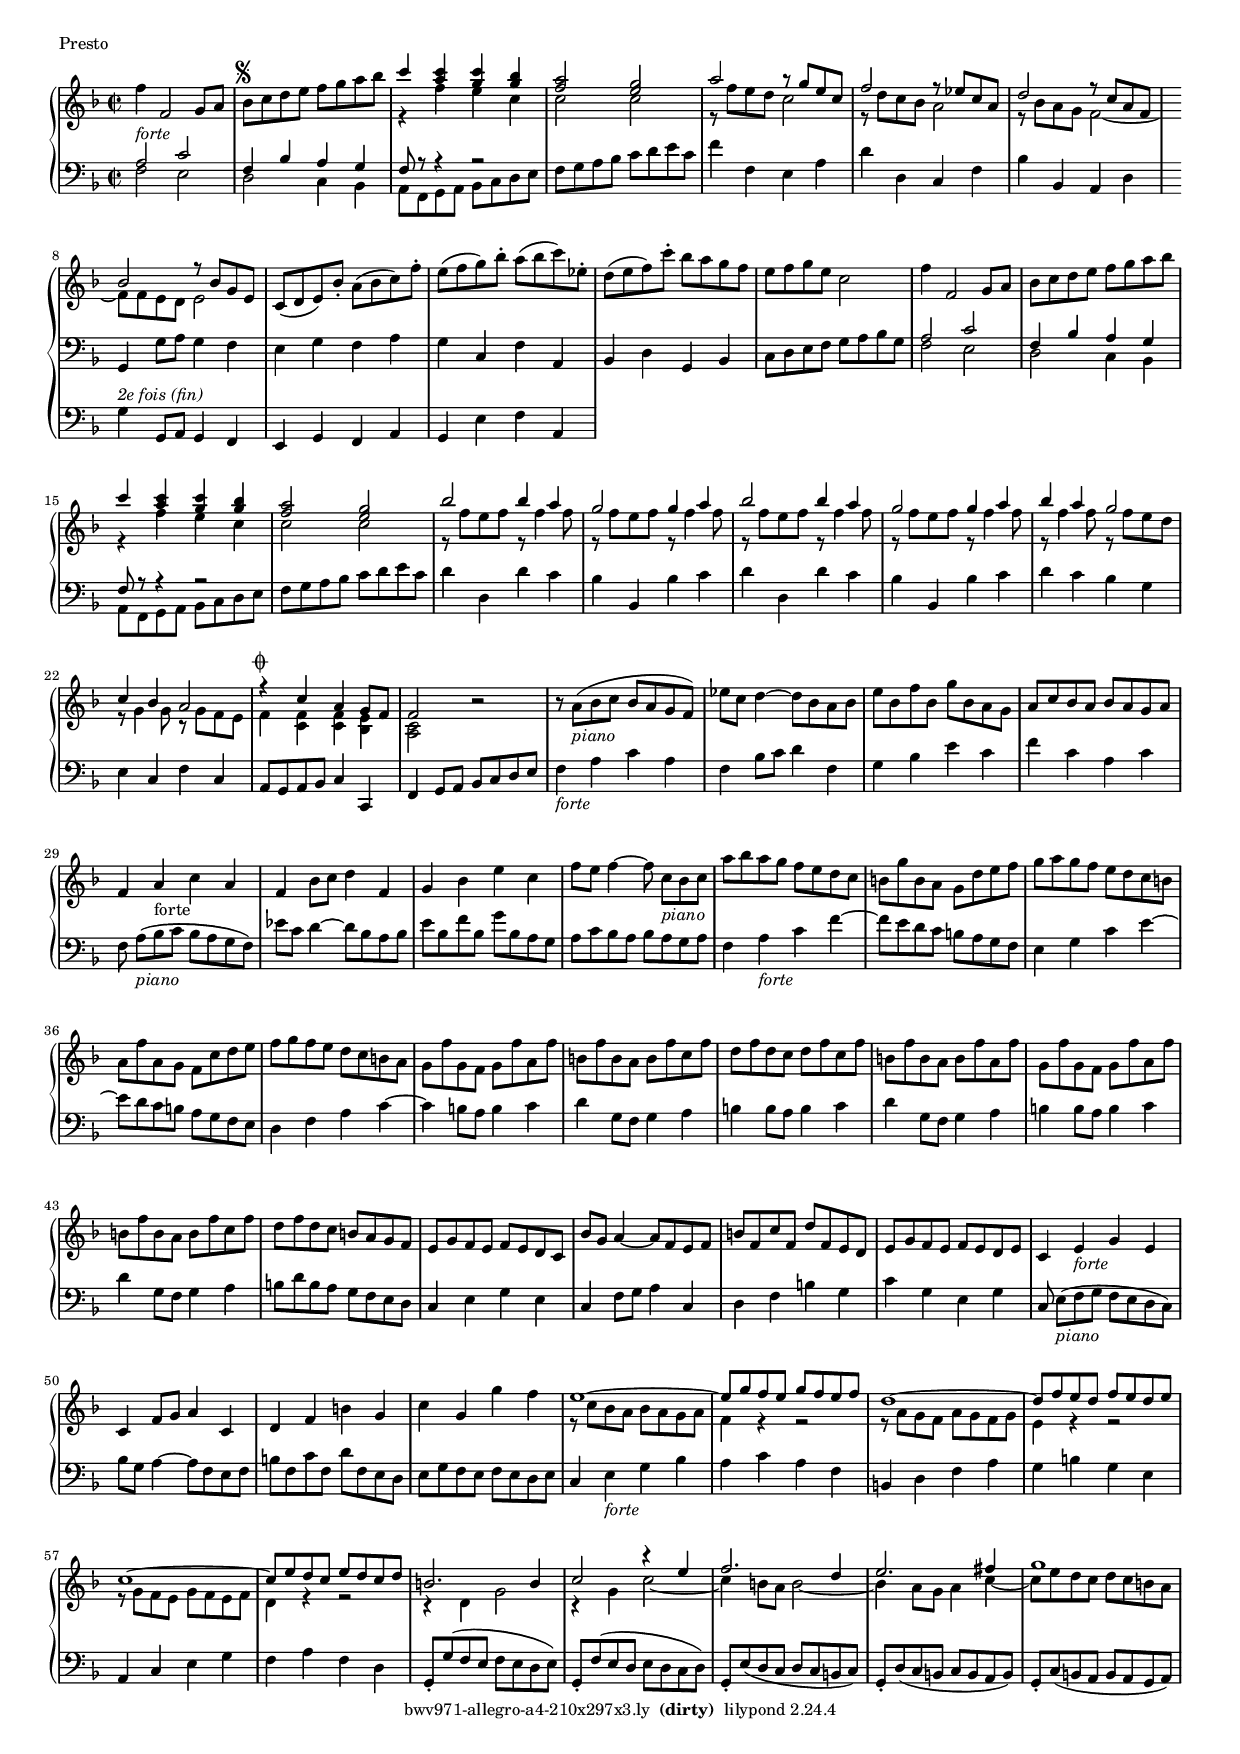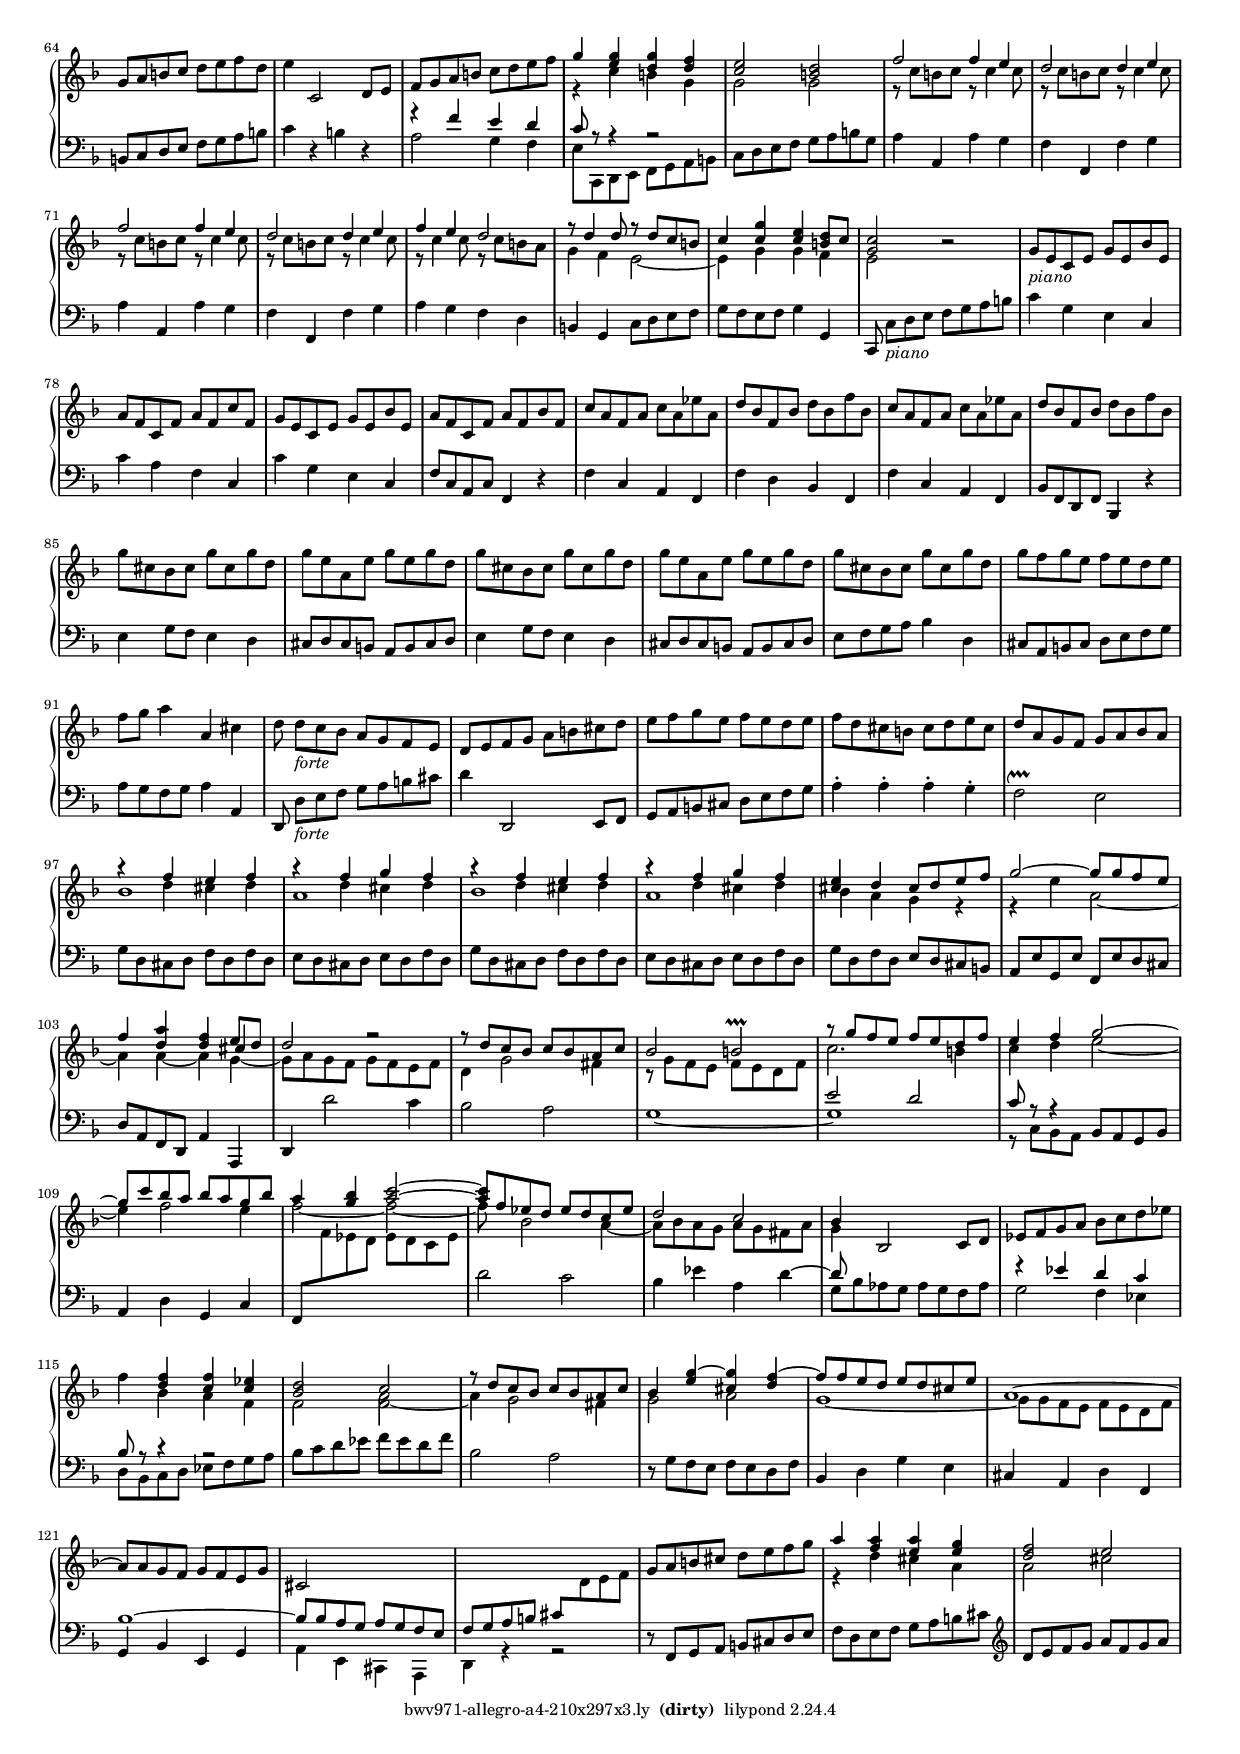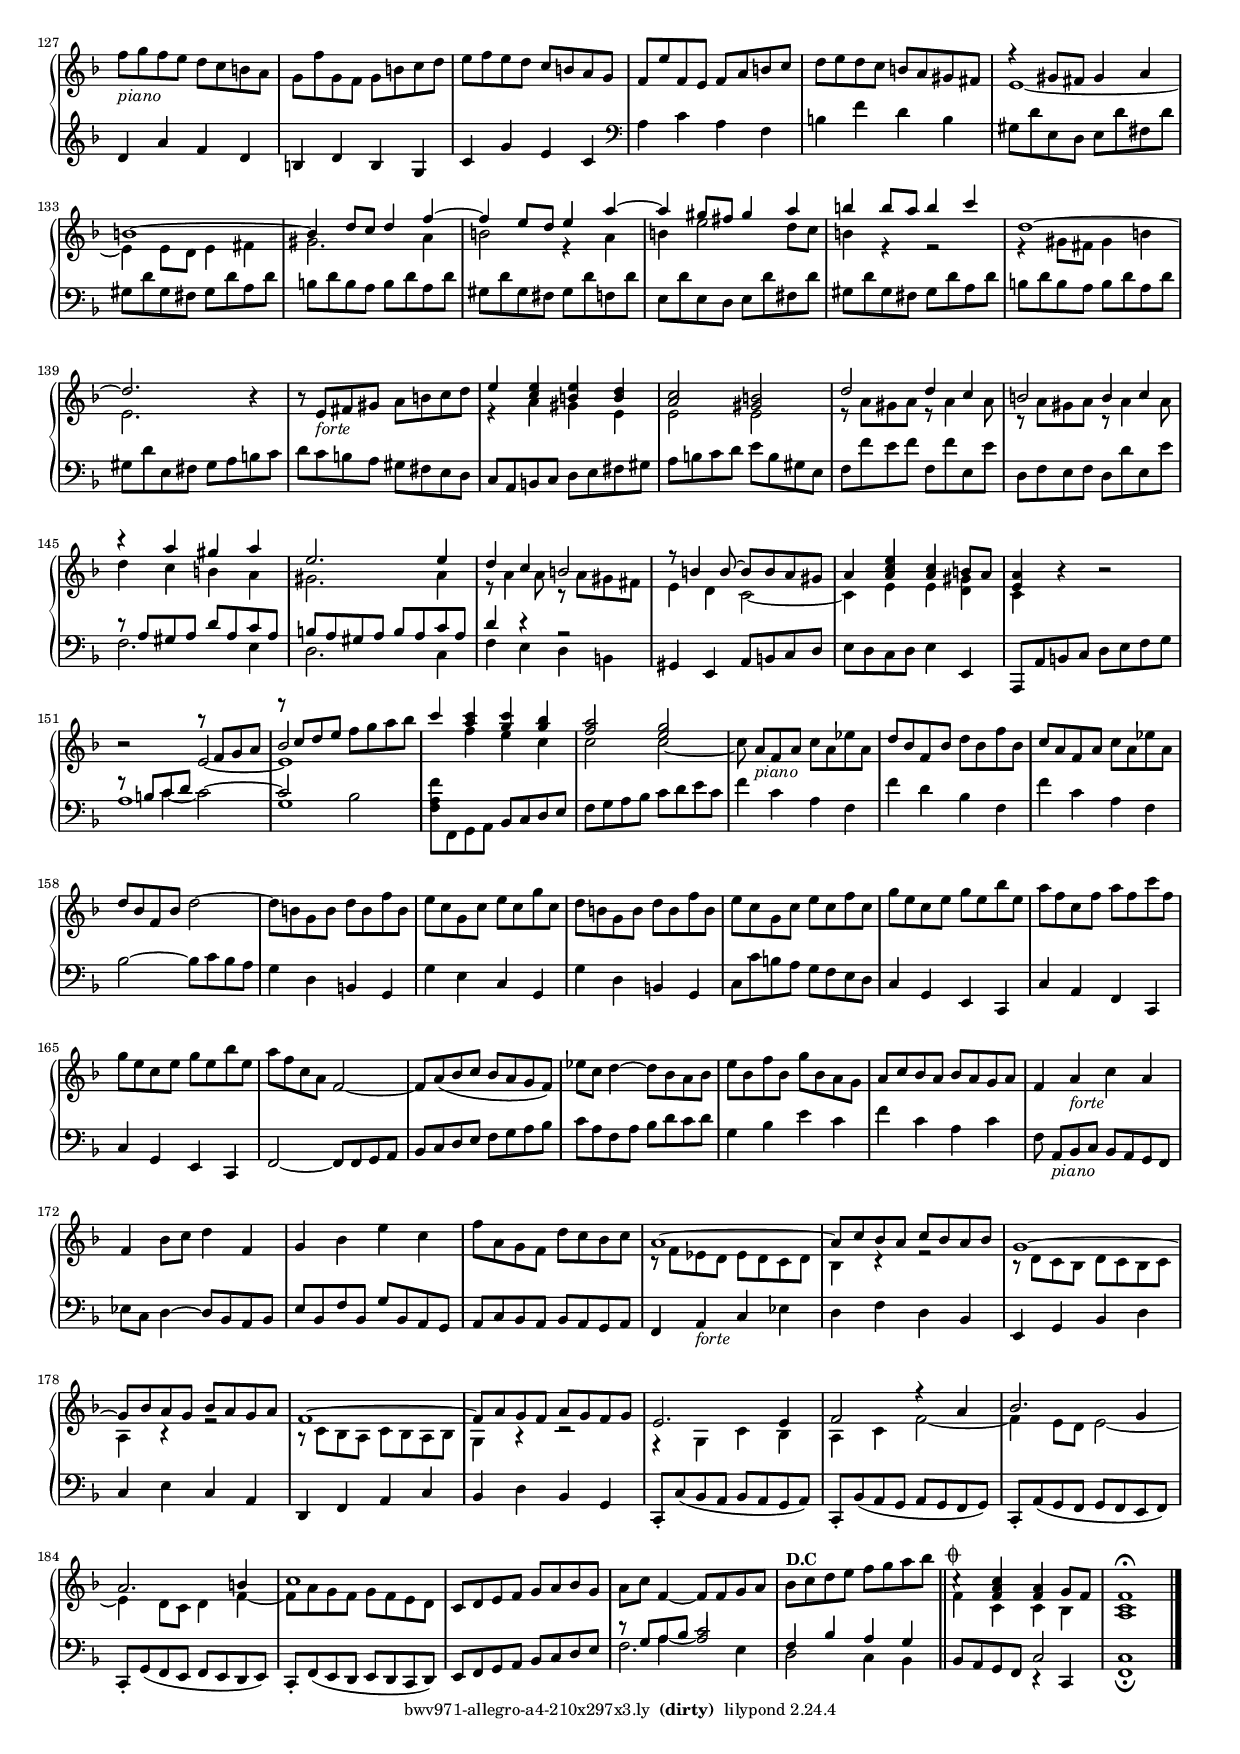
\version "2.18.2"

\include "../../include/general.ily"
\include "../../include/a4-210x297.ily"

breaks = {}

#(set-global-staff-size 14.7)
\version "2.18.2"

\header {
  piece = "Presto"
}

global = {
  \key f \major
  \time 2/2
  \override Staff.NoteCollision #'merge-differently-dotted = ##t
}

right = \relative c'' {
  \global
  
  f4 f,2 g8 a
  bes^\markup { \musicglyph #"scripts.segno" }  c d e f g a bes
  <<{ c4 <a c> <g c> <g bes>
      <f a>2 <e g> } \\
    { r4 f e c
      c2 c }>>
  
  <<{ a'2 r8 g e c
      f2 r8 ees c a
      d2 r8 c a f
      bes2 r8 bes g e } \\
    { r8 f' e d c2
      r8 d c bes a2
      r8 bes a g f2 ~ 
      f8 f e d e2 }>>
  
  c8( d e) bes'-. a( bes c) f-.
  e( f g) bes-. a( bes c) ees,-.
  d(e f) c'-. bes a g f
  e f g e c2
  
  f4 f,2 g8 a
  bes c d e f g a bes
  <<{ c4 <a c> <g c> <g bes>
      <f a>2 <e g> } \\
    { r4 f e c
      c2 c }>>

  <<{ bes'2 bes4 a
      g2 g4 a
      bes2 bes4 a
      g2 g4 a
      bes a g2 } \\
    { \repeat unfold 4 {
        r8 f e f r f4 f8 }
      r8 f4 f8 r f e d }>>
  
  <<{ c4 bes a2
      r4^\markup { \musicglyph #"scripts.coda" } c a g8 f
      f2 } \\
    { r8 g4 g8 r g f e
      f4 <c f> q <bes e>
      <a c>2 }>> r2
  
  r8 a'(-\markup { \italic "piano" } bes c bes a g f)
  ees' c d4 ~ d8 bes a bes
  e bes f' bes,g' bes, a g
  a c bes a bes a g a
  
  f4 a-\markup { "forte" } c a
  f bes8 c d4 f,
  g bes e c
  f8 e f4 ~ f8 c[-\markup { \italic "piano" } bes c]
  
  a' bes a g f e d c
  b g' b, a g d' e f
  g a g f e d c b
  a f' a, g f c' d e
  
  f g f e d c b a
  g f' g, f g f' a, f'
  b, f' b, a b f' c f
  d f d c d f c f
  
  b, f' b, a b f' a, f'
  g, f' g, f g f' a, f'
  b, f' b, a b f' c f
  d f d c b a g f
  
  e g f e f e d c
  bes' g a4 ~ 
  a8 f e f
  b f c' f, d' f, e d
  e g f e f e d e
  
  c4 e-\markup { \italic "forte" } g e
  c f8 g a4 c,
  d f b g
  c g g' f
  
  <<{ e1 ~ e8 g f e g f e f
      d1 ~ d8 f e d f e d e
      c1 ~ c8 e d c e d c d } \\
    { r8 c bes a bes a g a f4 r r2
      r8 a g f a g f g e4 r r2
      r8 g f e g f e f d4 r r2 }>>
  
  <<{ b'2. b4 c2 r4 e f2. d4 e2. fis4 g1 } \\
    { r4 d, g2 r4 g c2 ~ c4 b8 a b2 ~ b4 a8 g a4 c ~
      c8 e d c d c b a }>>
  g a b c d e f d
  e4 c,2 d8 e
  f g a b c d e f
  
  <<{ g4 <e g> <d g> <d f> <c e>2 <b d> } \\ 
    { r4 c b g g2 g }>>
  
  \repeat unfold 2 {
    <<{ f'2 f4 e d2 d4 e } \\
      { \repeat unfold 2 
        { r8 c b c r c4 c8 } }>> }
  
  <<{ f4 e d2 r8 d4 d8 r d c b 
      c4 <c g'> <c e> <b d>8 c <g c>2 } \\
    { r8 c4 c8 r c b a 
      g4 f e2 ~ e4 g g f e2 }>> r2
  
  g8-\markup { \italic "piano" } e c e g e bes' e,
  a f c f a f c' f,
  g e c e g e bes' e,
  a f c f a f bes f
  
  \repeat unfold 2 {
    c' a f a c a ees' a, 
    d bes f bes d bes f' bes, }
  
  \repeat unfold 2 {
    g' cis, bes cis g' cis, g' d
    g e a, e' g e g d }
  
  g cis, bes cis g' cis, g' d
  g f g e f e d e
  f g a4 a, cis
  d8 d[-\markup { \italic "forte" } c bes] a g f e

  d e f g a b cis d
  e f g e f e d e
  f d cis b cis d e cis
  d a g f g a bes a
  
  \repeat unfold 2 { 
    <<{ r4 f' e f r f g f } \\
      { s d cis d s d cis d } \\
      { bes1 a }>> }
  
  <<{ <cis e>4 d cis8 d e f
      g2 ~ g8 g f e
      f4 <d a'> <d f> << { e8 d } \new Voice { \voiceThree cis4 }>> 
      d2 r } \\
    { bes4 a g r
      r e' a,2 ~
      a4 a4 ~ a g ~
      g8 a g f g f e f }>>
  
  <<{ r8 d' c bes c bes a c
      bes2  b-\prallprall } \\
    { d,4 g2 fis4
      r8 g f e f e d f }>>
  
  <<{ r8 g' f e f e d f
      e4 f g2 ~
      g8 c bes a bes a g bes } \\
    { c,2. b4
      c d e2 ~
      e4 f2 e4 }>>

  <<{ a4 <g bes> <a c>2 ~ 
      q8 f ees d ees d c ees 
      d2 c bes4 } \\ 
    { f'2 ~ f ~ 
      f8 s bes,2 a4 ~
      a8 bes a g a g fis a g4 }>>
  
  bes,2 c8 d
  ees f g a bes c d ees
  f4 <<{ <d f> <c f> <c ees>
      <bes d>2 c2
      r8 d c bes c bes a c } \\
    { bes4 a f f2 <f a> ~ 
      a4 g2 fis4 }>>
  
  <<{ bes4 <e g> ~ <cis g'> <d f> ~
      f8 f e d e d cis e
      a,1 ~ a8 a g f g f e g
      cis,2 } \\ 
    { g'2 a g1 ~ g8 g f e f e d f
      \change Staff = "left" \voiceOne bes,1 ~ bes8 bes a g a g f e }>>
  
  \change Staff = "left" \voiceOne 
  f g a b cis \change Staff = "right" \oneVoice d e f
  g a b cis d e f g
  
  <<{ a4 <f a> <e a> <e g> <d f>2 e } \\
    { r4 d cis a a2 cis }>>
  
  f8-\markup { \italic "piano" } g f e d c b a
  g f' g, f g b c d
  e f e d c b a g
  f e' f, e f a b c
  d e d c b a gis fis
  
  <<{ r4 gis8 fis gis4 a
      b1 ~ b4 d8 c d4 f ~
      f e8 d e4 a ~
      a gis8 fis gis4 a
      b b8 a b4 c } \\ 
    { e,,1 ~ e4 e8 d e4 fis
      gis2. a4 b2 r4 a
      b e2 d8 c b4 r r2 }>>
  
  <<{ d1 ~ d2. } \\ { r4 gis,8 fis gis4 b e,2. }>> r4
  r8 e-\markup { \italic "forte" } fis gis a b c d
  <<{ e4 <c e> <b e> <b d> <a c>2 <gis b> } \\ 
    { r4 a gis e e2 e }>>
  
  <<{ d'2 d4 c b2 b4 c } \\
    { \repeat unfold 2 {
        r8 a gis a r a4 a8 } }>>
  
  <<{ r4 a' gis a
      e2. e4
      d c b2 } \\
    { d4 c b a
      gis2. a4
      r8 a4 a8 r a gis fis }>>
  
  <<{ r8 b4 b8 ~ b b a gis
      a4 <a c e> <a c> b8 a <e a>4 } \\
    { e d c2 ~ c4 e e <d gis> c }>>
  r4 r2
  r <<{ r8 f g a r c d e \oneVoice f g a bes } \\
    { \once \stemUp e,,2 ~ e1 } \\ { s2 bes'2 }>>
  
  <<{ c'4 <a c> <g c> <g bes>
      <f a>2 <e g> } \\
    { s4 f e c c2 c ~ c8 }>>
  
  a-\markup { \italic "piano" } f a c a ees' a,
  d bes f bes d bes f' bes,
  c a f a c a ees' a,
  d bes f bes d2 ~ 
  
  d8 b g b d b f' b,
  e c g c e c g' c,
  d b g b d b f' b,
  e c g c e c f c 
  
  g' e c e g e bes' e,
  a f c f a f c' f,
  g e c e g e bes' e,
  a f c a f2 ~
  
  f8 a( bes c bes a g f)
  ees' c d4 ~ d8 bes a bes
  e bes f' bes, g' bes, a g
  a c bes a bes a g a
  
  f4 a-\markup { \italic "forte" } c a 
  f bes8 c d4 f,
  g bes e c
  f8 a, g f d' c bes c
  
  <<{ a1 ~ a8 c bes a c bes a bes } \\
    { r8 f ees d ees d c d bes4 r r2 }>>
  <<{ g'1 ~ g8 bes a g bes a g a } \\
    { r8 d,c bes d c bes c a4 r r2 }>>
  <<{ f'1 ~ f8 a g f a g f g } \\
    { r8 c, bes a c bes a bes g4 r r2 }>>
  
  <<{ e'2. e4 f2 r4 a
      bes2. g4 a2. b4 c1 } \\
    { r4 g, c bes a c f2 ~ 
      f4 e8 d e2 ~ e4 d8 c d4 f ~ 
      f8 a g f g f e d }>>
  
  c d e f g a bes g
  a c f,4 ~ f8 f g a
  bes^\markup { \bold "D.C" } c d e f g a bes
  \bar "||" 
  
  <<{ c,4\rest^\markup { \musicglyph #"scripts.coda" } <f, a c> <f a> g8 f f1-\fermata } \\
    { f4 c c bes <a c>1 }>>
  \bar "|."
}

left = \relative c' {
  \global
  
  <<{ a2-\markup { \italic "forte" } c } \\ { f, e }>>
  <<{ f4 bes a g f8 r r4 r2 } \\
    { d2 c4 bes 
      a8 f g a bes c d e }>>
  
  f g a bes c d e c
  f4 f, e a
  d d, c f
  bes bes, a d
  
  <<{ g, g'8 a g4 f
      e g f a
      g c, f a, }
    \new Staff \with { \remove "Time_signature_engraver" }
    { \clef bass \key f \major
      g'4^\markup { \italic "2e fois (fin)" } g,8 a g4 f
      e g f a
      g e' f a,
    }>>
  
  bes d g, bes
  c8 d e f g a bes g
  <<{ a2 c } \\ { f, e }>>
  <<{ f4 bes a g f8 r r4 r2 } \\
    { d2 c4 bes 
      a8 f g a bes c d e }>>
  f g a bes c d e c
  
  d4 d, d' c 
  bes bes, bes' c
  d d, d' c
  bes bes, bes' c 
  
  d c bes g
  e c f c
  a8 g a bes c4 c,
  f4 g8 a bes c d e
  
  f4-\markup { \italic "forte" } a c a
  f bes8 c d4 f,
  g bes e c
  f c a c
  
  f,8 a[(-\markup { \italic "piano"} bes c] bes a g f)
  ees' c d4 ~ d8 bes a bes
  e bes f' bes, g' bes, a g
  a c bes a bes a g a
  
  f4 a-\markup { \italic "forte" } c f ~
  f8 e d c b a g f
  e4 g c e ~ 
  e8 d c b a g f e
  
  d4 f a c ~ 
  c b8 a b4 c
  d g,8 f g4 a
  \repeat unfold 2 { 
    b b8 a b4 c
    d g,8 f g4 a }
  
  b8 d b a g f e d
  c4 e g e
  c f8 g a4 c,
  d f b g
  c g e g
  
  c,8 e[(-\markup { \italic "piano" } f g] f e d c)
  bes' g a4 ~ a8 f e f
  b f c' f, d' f, e d
  e g f e f e d e
  
  c4 e-\markup { \italic "forte" } g bes
  a c a f
  b, d f a
  g b g e
  a, c e g
  f a f d
  
  g,8-. g'( f e f e d e)
  g,-. f'( e d e d c d)
  g,-. e'( d c d c b c)
  g-. d'( c b c b a b)
  g-. c( b a b a g a)
  
  b c d e f g a b
  c4 r b r
  <<{ r f' e d c8 r r4 r2 } \\
    { a2 g4 f
      e8 c, d e f g a b }>>
  c d e f g a b g
  
  \repeat unfold 2 {
    a4 a, a' g
    f f, f' g }
  a g f d
  b g c8 d e f
  g f e f g4 g,
  
  c,8 c'[-\markup { \italic "piano" } d e] f g a b
  c4 g e c
  c' a f c
  c' g e c
  f8 c a c f,4 r
  
  f'4 c a f
  f' d bes f
  f' c a f
  bes8 f d f bes,4 r
  
  \repeat unfold 2 {
    e'4 g8 f e4 d
    cis8 d cis b a b cis d }
  
  e f g a bes4 d,
  cis8 a b cis d e f g
  a g f g a4 a,
  d,8 d'[-\markup { \italic "forte" } e f] g a b cis
  
  d4 d,,2 e8 f
  g a b cis d e f g 
  a4-. a-. a-. g-.
  f2-\upprall e
  
  \repeat unfold 2 {
    g8 d cis d f d f d
    e d cis d e d f d }
  g d f d e d cis b
  
  a e' g, e' f, e' d cis
  d a f d a'4 a,
  d d''2 c4
  
  bes2 a
  <<{ s1 e'2 d c8 r r4 } \\
    { g1 ~ g r8 c, bes a }>> bes a g bes
  
  a4 d g, c
  f,8 \change Staff = "right" \voiceTwo f'' ees d ees d c ees 
  \change Staff = "left" \oneVoice d2 c 
  bes4 ees a, <<{ \once \stemDown d ~ d8 } \\ 
    {s4  g,8 bes aes g aes g f aes }>>
  
  <<{ r4 ees' d c 
      bes8 r r4 r2 } \\
    { g2 f4 ees 
      d8 bes c d ees f g a}>>
  
  bes c d ees f ees d f
  bes,2 a
  r8 g f e f e d f
  bes,4 d g e
  
  cis a d f,
  g bes e, g
  \voiceTwo a e cis a
  d r r2 \oneVoice
  
  r8 f g a b cis d e
  f d e f g a b cis
  \clef treble d e f g a f g a
  d,4 a' f d
  
  b d b g
  c g' e c
  \clef bass a c a f
  b f' d b
  
  gis8 d' e, d e d' fis, d'
  gis, d' gis, fis gis d' a d
  b d b a b d a d
  gis, d' gis, fis gis d' f, d'
  
  e, d' e, d e d' fis, d'
  gis, d' gis, fis gis d' a d
  b d b a b d a d
  gis, d' e, fis gis a b c
  
  d c b a gis fis e d 
  c a b c d e fis gis
  a b c d e b gis e
  f f' e f f, f' e, e'
  d, f e f d d' e, e'
  
  <<{ r8 a, gis a d a c a
      b a gis a b a c a
      d4 r r2 } \\ 
    { f,2. e4 d2. c4 
      f e d b }>>
  
  gis e a8 b c d
  e d c d e4 e,
  a,8 a' b c d e f g
  
  <<{ r8 b c d } \\
    { s4 c ~ \once \tieUp c2 ~ \once \stemUp c bes } \\
    { a1 g }>>
  
  <f a f'>8 f, g a bes c d e
  f g a bes c d e c
  f4 c a f
  f' d bes f
  
  f ' c a f 
  bes2 ~ bes8 c bes a
  g4 d b g
  g' e c g
  g' d b g
  
  c8 c' b a g f e d
  c4 g e c
  c' a f c
  c' g e c
  
  f2 ~ f8 f g a
  bes c d e f g a bes
  c a f a bes d c d
  g,4 bes e c
  f c a c
  
  f,8 a,[-\markup { \italic "piano" } bes c] bes a g f
  ees' c d4 ~ d8 bes a bes
  e bes f' bes, g' bes, a g
  a c bes a bes a g a
  
  f4 a-\markup { \italic "forte " } c ees
  d f d bes
  e, g bes d
  c e c a
  d, f a c
  bes d bes g

  c,8-. c'( bes a bes a g a)
  c,-. bes'( a g a g f g)
  c,-. a'( g f g f e f)
  c-. g'( f e f e d e)
  c-. f( e d e d c d)
  
  e f g a bes c d e
  <<{ r8 g a bes c2 } \\
    { f,2. e4 } \new Voice
    { \voiceTwo s4 a ~ \once \stemUp a2 }>>
  <<{ f4 bes a g } \\ { d2 c4 bes }>>
  
  \bar "||"
  <<{ bes8 a g f c'2 } \\ { s2 r4 \once \stemUp c, }>> 
  <f c'>1_\fermata 
  \bar "|."
}

\score {
  \new PianoStaff <<
    \new Staff = "right" {
      << 
        \breaks
        \new Voice = "right" { \right }
      >>
    }
    \new Staff = "left" { 
      <<
        \breaks 
        \new Voice { \clef bass \left }
      >>
    }
  >>
  \layout { indent = 0 }
}

